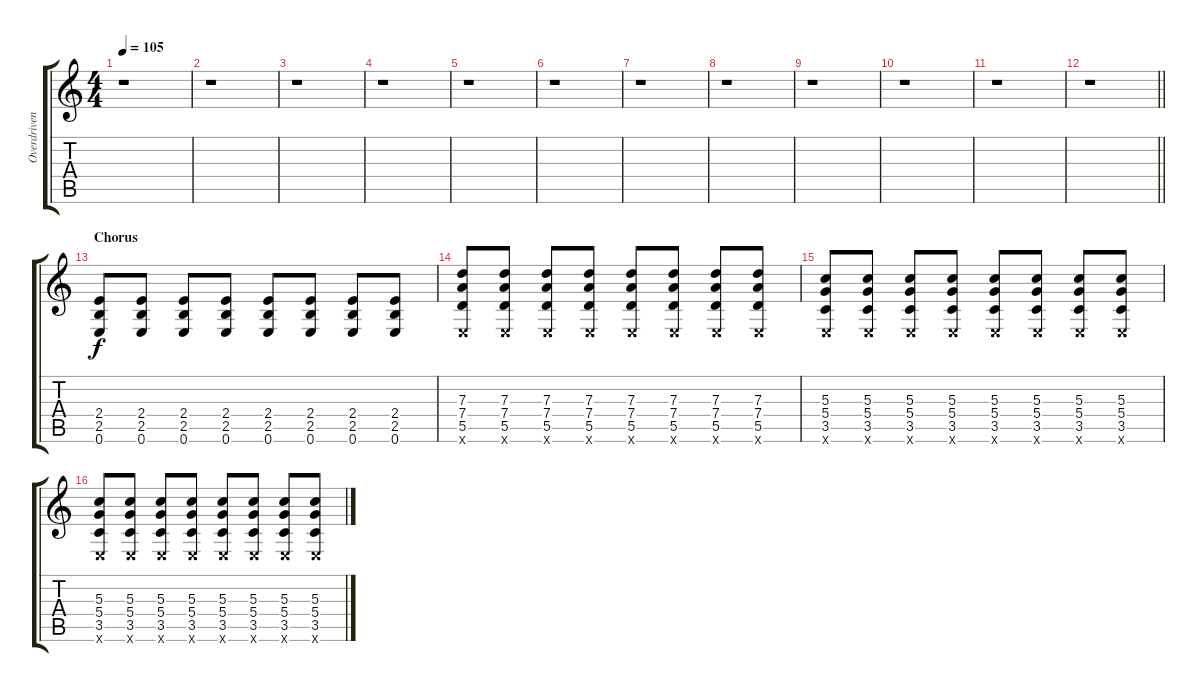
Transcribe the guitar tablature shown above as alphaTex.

\track ("Overdriven Guitar" "Overdriven") {instrument overdrivenguitar}
\staff {score tabs}
\tuning (E4 B3 G3 D3 A2 E2) {hide}
\ts (4 4)
\tempo 105
\clef g2
\ks c
r.1{dy f} |
r.1 |
r.1 |
r.1 |
r.1 |
r.1 |
r.1 |
r.1 |
r.1 |
r.1 |
r.1 |
\barLineRight lightlight
r.1 |
\section ("" "Chorus")
(2.4 2.5 0.6).8 (2.4 2.5 0.6).8 (2.4 2.5 0.6).8 (2.4 2.5 0.6).8 (2.4 2.5 0.6).8 (2.4 2.5 0.6).8 (2.4 2.5 0.6).8 (2.4 2.5 0.6).8 |
(7.3 7.4 5.5 0.6{x}).8 (7.3 7.4 5.5 0.6{x}).8 (7.3 7.4 5.5 0.6{x}).8 (7.3 7.4 5.5 0.6{x}).8 (7.3 7.4 5.5 0.6{x}).8 (7.3 7.4 5.5 0.6{x}).8 (7.3 7.4 5.5 0.6{x}).8 (7.3 7.4 5.5 0.6{x}).8 |
(5.3 5.4 3.5 0.6{x}).8 (5.3 5.4 3.5 0.6{x}).8 (5.3 5.4 3.5 0.6{x}).8 (5.3 5.4 3.5 0.6{x}).8 (5.3 5.4 3.5 0.6{x}).8 (5.3 5.4 3.5 0.6{x}).8 (5.3 5.4 3.5 0.6{x}).8 (5.3 5.4 3.5 0.6{x}).8 |
(5.3 5.4 3.5 0.6{x}).8 (5.3 5.4 3.5 0.6{x}).8 (5.3 5.4 3.5 0.6{x}).8 (5.3 5.4 3.5 0.6{x}).8 (5.3 5.4 3.5 0.6{x}).8 (5.3 5.4 3.5 0.6{x}).8 (5.3 5.4 3.5 0.6{x}).8 (5.3 5.4 3.5 0.6{x}).8
